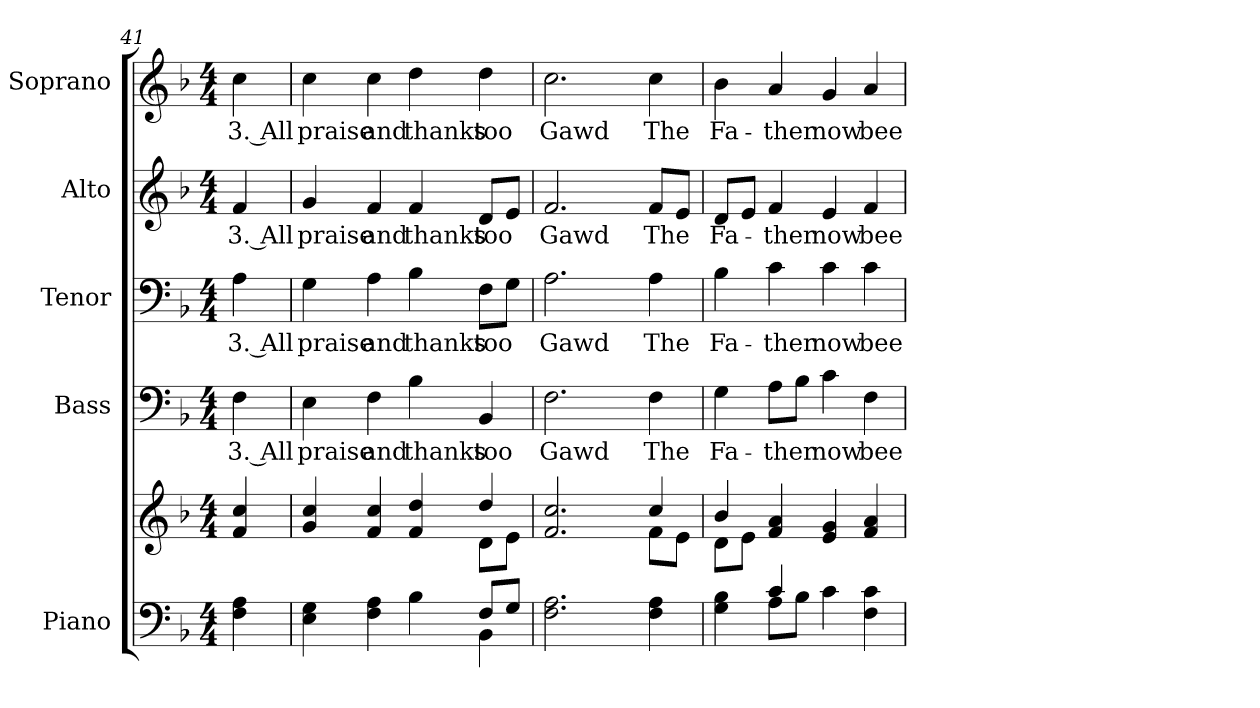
**kern	**kern	**kern	**text	**kern	**text	**kern	**text	**kern	**text
*part5	*part5	*part4	*part4	*part3	*part3	*part2	*part2	*part1	*part1
*staff6	*staff5	*staff4	*staff4	*staff3	*staff3	*staff2	*staff2	*staff1	*staff1
*I"Piano	*	*I"Bass	*	*I"Tenor	*	*I"Alto	*	*I"Soprano	*
*I'Pno.	*	*I'B.	*	*I'T.	*	*I'A.	*	*I'S.	*
*clefF4	*clefG2	*clefF4	*	*clefF4	*	*clefG2	*	*clefG2	*
*k[b-]	*k[b-]	*k[b-]	*	*k[b-]	*	*k[b-]	*	*k[b-]	*
*F:	*F:	*F:	*	*F:	*	*F:	*	*F:	*
*M4/4	*M4/4	*M4/4	*	*M4/4	*	*M4/4	*	*M4/4	*
=41	=41	=41	=41	=41	=41	=41	=41	=41	=41
!	!	!	!LO:LY:b:color=#000000	!	!	!	!	!	!
!	!	!	!	!	!LO:LY:b:color=#000000	!	!	!	!
!	!	!	!	!	!	!	!LO:LY:b:color=#000000	!	!
!	!	!	!	!	!	!	!	!	!LO:LY:b:color=#000000
4Fi\ 4Ai	4fi/ 4cci	4Fi\	3. All	4Ai\	3. All	4fi/	3. All	4cci\	3. All
!!LO:PB:g=z
=42	=42	=42	=42	=42	=42	=42	=42	=42	=42
*^	*^	*	*	*	*	*	*	*	*
!	!	!	!	!	!LO:LY:b:color=#000000	!	!	!	!	!	!
!	!	!	!	!	!	!	!LO:LY:b:color=#000000	!	!	!	!
!	!	!	!	!	!	!	!	!	!LO:LY:b:color=#000000	!	!
!	!	!	!	!	!	!	!	!	!	!	!LO:LY:b:color=#000000
4Ei\ 4Gi	2ryy	4gi/ 4cci	2ryy	4Ei\	praise	4Gi\	praise	4gi/	praise	4cci\	praise
!	!	!	!	!	!LO:LY:b:color=#000000	!	!	!	!	!	!
!	!	!	!	!	!	!	!LO:LY:b:color=#000000	!	!	!	!
!	!	!	!	!	!	!	!	!	!LO:LY:b:color=#000000	!	!
!	!	!	!	!	!	!	!	!	!	!	!LO:LY:b:color=#000000
4Fi\ 4Ai	.	4fi/ 4cci	.	4Fi\	and	4Ai\	and	4fi/	and	4cci\	and
!	!	!	!	!	!LO:LY:b:color=#000000	!	!	!	!	!	!
!	!	!	!	!	!	!	!LO:LY:b:color=#000000	!	!	!	!
!	!	!	!	!	!	!	!	!	!LO:LY:b:color=#000000	!	!
!	!	!	!	!	!	!	!	!	!	!	!LO:LY:b:color=#000000
4B-i\	4ryy	4fi/ 4ddi	4ryy	4B-i\	thanks	4B-i\	thanks	4fi/	thanks	4ddi\	thanks
!	!	!	!	!	!LO:LY:b:color=#000000	!	!	!	!	!	!
!	!	!	!	!	!	!	!LO:LY:b:color=#000000	!	!	!	!
!	!	!	!	!	!	!	!	!	!LO:LY:b:color=#000000	!	!
!	!	!	!	!	!	!	!	!	!	!	!LO:LY:b:color=#000000
8Fi/L	4BB-i\	4ddi/	8di\L	4BB-i/	too	8Fi\L	too	8di/L	too	4ddi\	too
8Gi/J	.	.	8ei\J	.	.	8Gi\J	.	8ei/J	.	.	.
*v	*v	*	*	*	*	*	*	*	*	*	*
=43	=43	=43	=43	=43	=43	=43	=43	=43	=43	=43
!	!	!	!	!LO:LY:b:color=#000000	!	!	!	!	!	!
!	!	!	!	!	!	!LO:LY:b:color=#000000	!	!	!	!
!	!	!	!	!	!	!	!	!LO:LY:b:color=#000000	!	!
!	!	!	!	!	!	!	!	!	!	!LO:LY:b:color=#000000
2.Fi\ 2.Ai	2.fi/ 2.cci	2ryy	2.Fi\	Gawd	2.Ai\	Gawd	2.fi/	Gawd	2.cci\	Gawd
.	.	4ryy	.	.	.	.	.	.	.	.
!	!	!	!	!LO:LY:b:color=#000000	!	!	!	!	!	!
!	!	!	!	!	!	!LO:LY:b:color=#000000	!	!	!	!
!	!	!	!	!	!	!	!	!LO:LY:b:color=#000000	!	!
!	!	!	!	!	!	!	!	!	!	!LO:LY:b:color=#000000
4Fi\ 4Ai	4cci/	8fi\L	4Fi\	The	4Ai\	The	8fi/L	The	4cci\	The
.	.	8ei\J	.	.	.	.	8ei/J	.	.	.
!!LO:PB:g=z
=44	=44	=44	=44	=44	=44	=44	=44	=44	=44	=44
*^	*	*	*	*	*	*	*	*	*	*
!	!	!	!	!	!LO:LY:b:color=#000000	!	!	!	!	!	!
!	!	!	!	!	!	!	!LO:LY:b:color=#000000	!	!	!	!
!	!	!	!	!	!	!	!	!	!LO:LY:b:color=#000000	!	!
!	!	!	!	!	!	!	!	!	!	!	!LO:LY:b:color=#000000
4Gi\ 4B-i	4ryy	4b-i/	8di\L	4Gi\	Fa-	4B-i\	Fa-	8di/L	Fa-	4b-i\	Fa-
.	.	.	8ei\J	.	.	.	.	8ei/J	.	.	.
!	!	!	!	!	!LO:LY:b:color=#000000	!	!	!	!	!	!
!	!	!	!	!	!	!	!LO:LY:b:color=#000000	!	!	!	!
!	!	!	!	!	!	!	!	!	!LO:LY:b:color=#000000	!	!
!	!	!	!	!	!	!	!	!	!	!	!LO:LY:b:color=#000000
4ci/	8Ai\L	4fi/ 4ai	4ryy	8Ai\L	-ther	4ci\	-ther	4fi/	-ther	4ai/	-ther
.	8B-i\J	.	.	8B-i\J	.	.	.	.	.	.	.
!	!	!	!	!	!LO:LY:b:color=#000000	!	!	!	!	!	!
!	!	!	!	!	!	!	!LO:LY:b:color=#000000	!	!	!	!
!	!	!	!	!	!	!	!	!	!LO:LY:b:color=#000000	!	!
!	!	!	!	!	!	!	!	!	!	!	!LO:LY:b:color=#000000
4ci\	2ryy	4ei/ 4gi	2ryy	4ci\	now	4ci\	now	4ei/	now	4gi/	now
!	!	!	!	!	!LO:LY:b:color=#000000	!	!	!	!	!	!
!	!	!	!	!	!	!	!LO:LY:b:color=#000000	!	!	!	!
!	!	!	!	!	!	!	!	!	!LO:LY:b:color=#000000	!	!
!	!	!	!	!	!	!	!	!	!	!	!LO:LY:b:color=#000000
4Fi\ 4ci	.	4fi/ 4ai	.	4Fi\	bee	4ci\	bee	4fi/	bee	4ai/	bee
*v	*v	*	*	*	*	*	*	*	*	*	*
*	*v	*v	*	*	*	*	*	*	*	*
=	=	=	=	=	=	=	=	=	=
*-	*-	*-	*-	*-	*-	*-	*-	*-	*-
